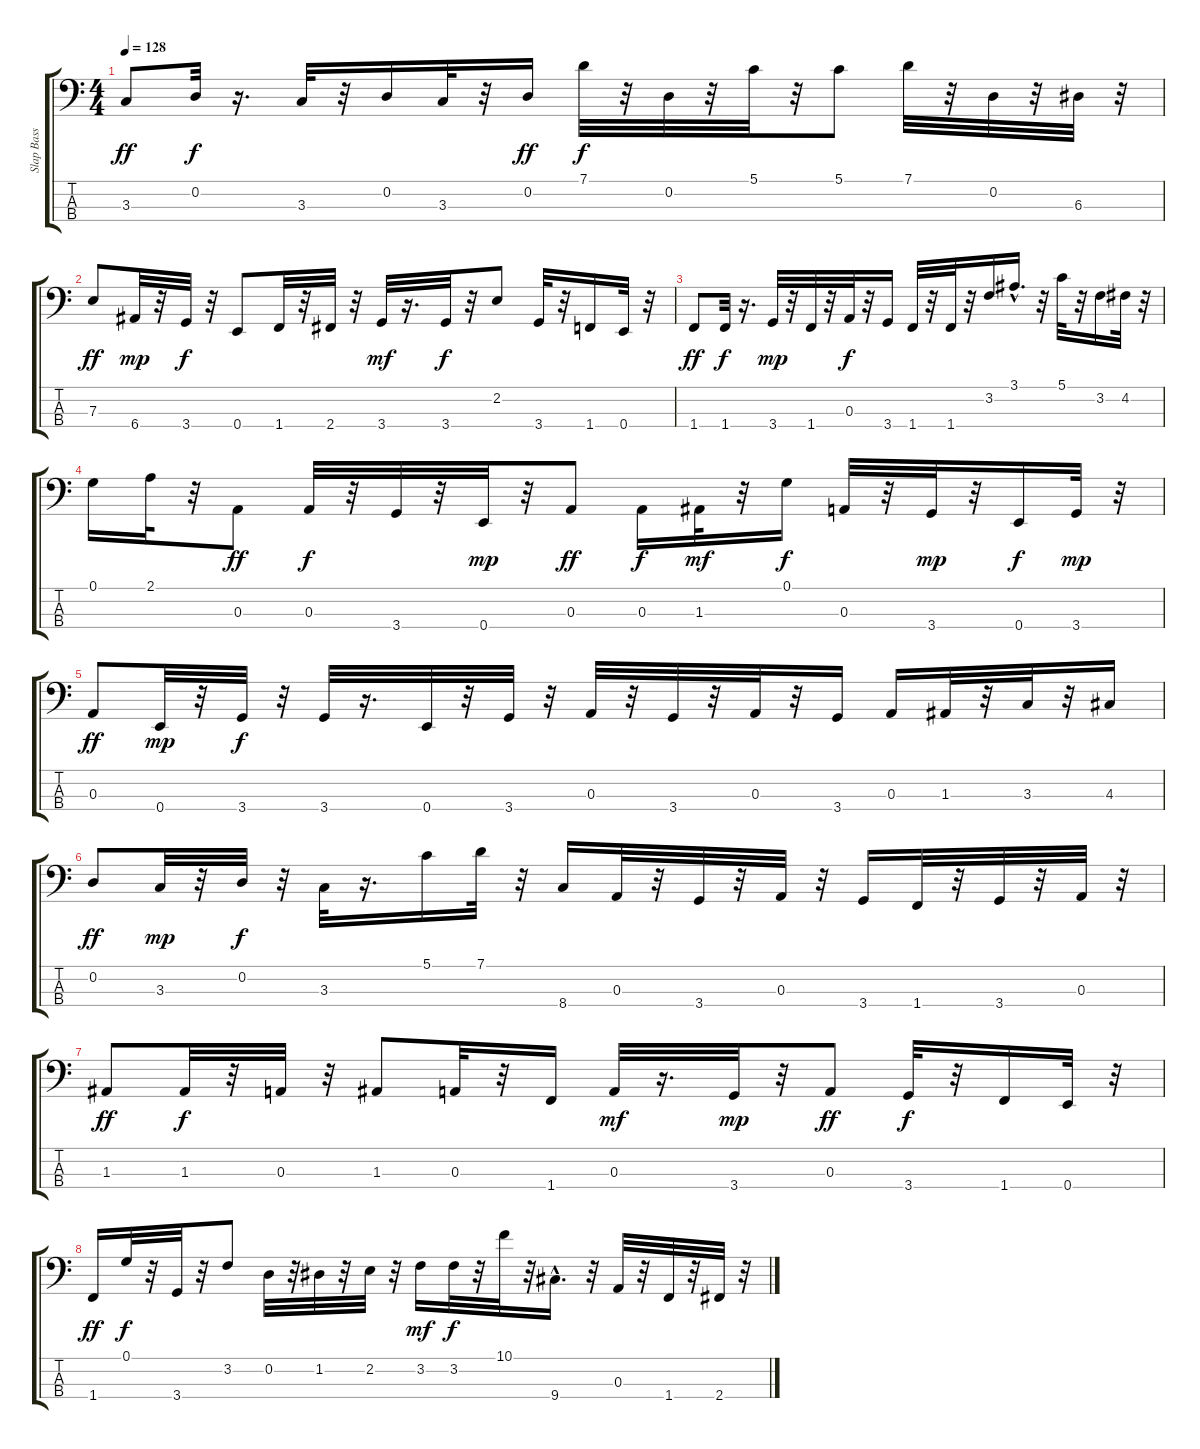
\track ("Slap Bass 1" "Slap Bass ") {instrument slapbass1}
\staff {score tabs}
\tuning (G2 D2 A1 E1) {hide}
\ts (4 4)
\tempo 128
\clef f4
\ks c
3.3.8{dy ff} 0.2.32{dy f} r.16{d} 3.3.32 r.32 0.2.16 3.3.32 r.32 0.2.16{dy ff} 7.1.32{dy f} r.32 0.2.32 r.32 5.1.32 r.32 5.1.8 7.1.32 r.32 0.2.32 r.32 6.3.32 r.32 |
7.3.8{dy ff} 6.4.32{dy mp} r.32 3.4.32{dy f} r.32 0.4.8 1.4.32 r.32 2.4.32 r.32 3.4.32{dy mf} r.16{d} 3.4.32{dy f} r.32 2.2.8 3.4.32 r.32 1.4.16 0.4.32 r.32 |
1.4.8{dy ff} 1.4.32{dy f} r.16{d} 3.4.32{dy mp} r.32 1.4.32 r.32 0.3.32{dy f} r.32 3.4.16 1.4.32 r.32 1.4.32 r.32 3.2.16 3.1{hac}.16{d} r.32 5.1.32 r.32 3.2.16 4.2.32 r.32 |
0.1.16 2.1.32 r.32 0.3.8{dy ff} 0.3.32{dy f} r.32 3.4.32 r.32 0.4.32{dy mp} r.32 0.3.8{dy ff} 0.3.16{dy f} 1.3.32{dy mf} r.32 0.1.16{dy f} 0.3.32 r.32 3.4.32{dy mp} r.32 0.4.16{dy f} 3.4.32{dy mp} r.32 |
0.3.8{dy ff} 0.4.32{dy mp} r.32 3.4.32{dy f} r.32 3.4.32 r.16{d} 0.4.32 r.32 3.4.32 r.32 0.3.32 r.32 3.4.32 r.32 0.3.32 r.32 3.4.16 0.3.16 1.3.32 r.32 3.3.32 r.32 4.3.16 |
0.2.8{dy ff} 3.3.32{dy mp} r.32 0.2.32{dy f} r.32 3.3.32 r.16{d} 5.1.16 7.1.32 r.32 8.4.16 0.3.32 r.32 3.4.32 r.32 0.3.32 r.32 3.4.16 1.4.32 r.32 3.4.32 r.32 0.3.32 r.32 |
1.3.8{dy ff} 1.3.32{dy f} r.32 0.3.32 r.32 1.3.8 0.3.32 r.32 1.4.16 0.3.32{dy mf} r.16{d} 3.4.32{dy mp} r.32 0.3.8{dy ff} 3.4.32{dy f} r.32 1.4.16 0.4.32 r.32 |
1.4.16{dy ff} 0.1.32{dy f} r.32 3.4.32 r.32 3.2.8 0.2.32 r.32 1.2.32 r.32 2.2.32 r.32 3.2.16{dy mf} 3.2.32{dy f} r.32 10.1.32 r.32 9.4{hac}.16{d} r.32 0.3.32 r.32 1.4.32 r.32 2.4.32 r.32
